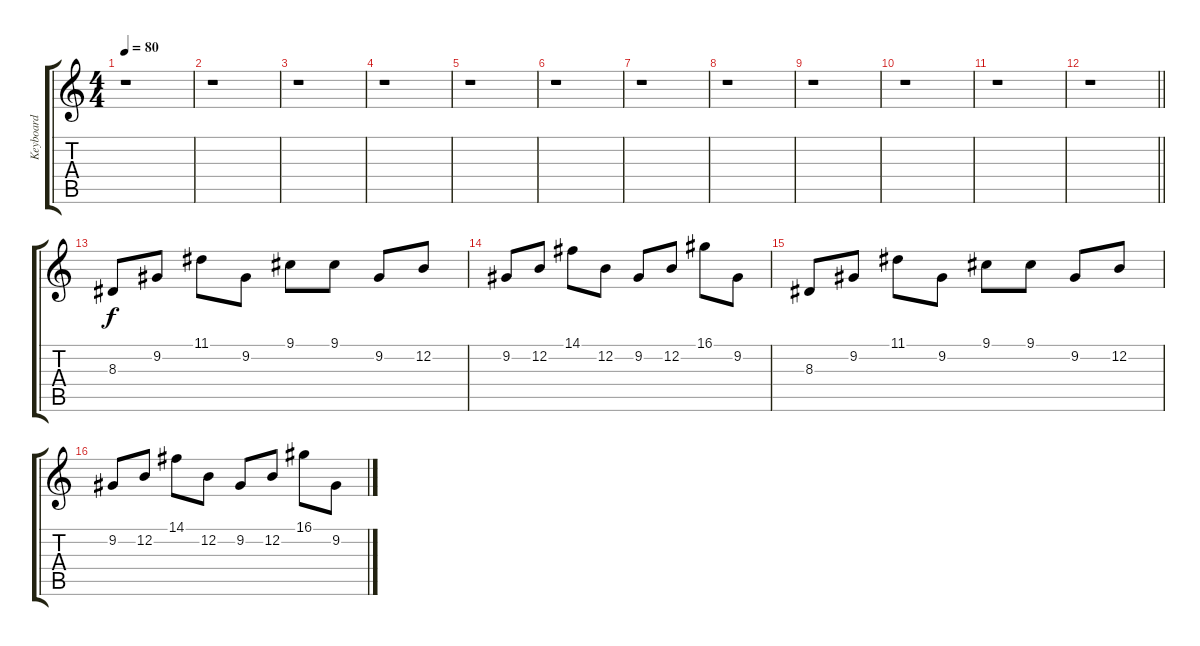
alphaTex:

\track ("Keyboard " "Keyboard ") {instrument glockenspiel}
\staff {score tabs}
\tuning (E4 B3 G3 D3 A2 E2) {hide}
\ts (4 4)
\tempo 80
\clef g2
\ks c
r.1{dy f} |
r.1 |
r.1 |
r.1 |
r.1 |
r.1 |
r.1 |
r.1 |
r.1 |
r.1 |
r.1 |
\barLineRight lightlight
r.1 |
8.3.8 9.2.8 11.1.8 9.2.8 9.1.8 9.1.8 9.2.8 12.2.8 |
9.2.8 12.2.8 14.1.8 12.2.8 9.2.8 12.2.8 16.1.8 9.2.8 |
8.3.8 9.2.8 11.1.8 9.2.8 9.1.8 9.1.8 9.2.8 12.2.8 |
9.2.8 12.2.8 14.1.8 12.2.8 9.2.8 12.2.8 16.1.8 9.2.8
